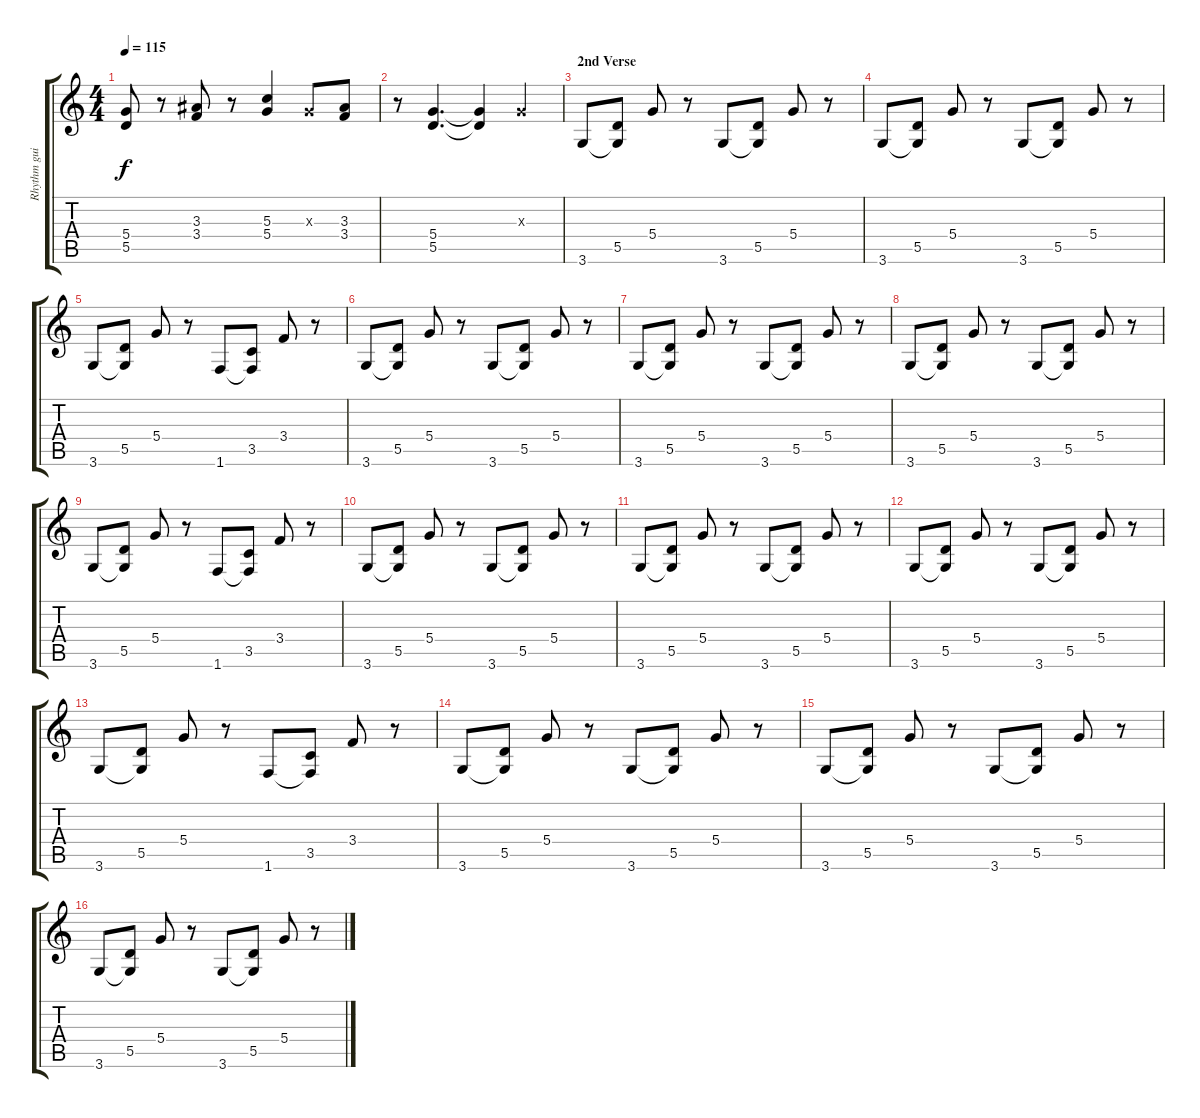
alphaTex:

\track ("Rhythm guitar" "Rhythm gui") {instrument distortionguitar}
\staff {score tabs}
\tuning (E4 B3 G3 D3 A2 E2) {hide}
\ts (4 4)
\tempo 115
\clef g2
\ks c
(5.4 5.5).8{dy f} r.8 (3.3 3.4).8 r.8 (5.3 5.4).4 0.3{x}.8 (3.3 3.4).8 |
r.8 (5.4 5.5).4{d} (5.4{t} 5.5{t}).4 0.3{x}.4 |
\section ("" "2nd Verse")
3.6.8 (5.5 3.6{t}).8 5.4.8 r.8 3.6.8 (5.5 3.6{t}).8 5.4.8 r.8 |
3.6.8 (5.5 3.6{t}).8 5.4.8 r.8 3.6.8 (5.5 3.6{t}).8 5.4.8 r.8 |
3.6.8 (5.5 3.6{t}).8 5.4.8 r.8 1.6.8 (3.5 1.6{t}).8 3.4.8 r.8 |
3.6.8 (5.5 3.6{t}).8 5.4.8 r.8 3.6.8 (5.5 3.6{t}).8 5.4.8 r.8 |
3.6.8 (5.5 3.6{t}).8 5.4.8 r.8 3.6.8 (5.5 3.6{t}).8 5.4.8 r.8 |
3.6.8 (5.5 3.6{t}).8 5.4.8 r.8 3.6.8 (5.5 3.6{t}).8 5.4.8 r.8 |
3.6.8 (5.5 3.6{t}).8 5.4.8 r.8 1.6.8 (3.5 1.6{t}).8 3.4.8 r.8 |
3.6.8 (5.5 3.6{t}).8 5.4.8 r.8 3.6.8 (5.5 3.6{t}).8 5.4.8 r.8 |
3.6.8 (5.5 3.6{t}).8 5.4.8 r.8 3.6.8 (5.5 3.6{t}).8 5.4.8 r.8 |
3.6.8 (5.5 3.6{t}).8 5.4.8 r.8 3.6.8 (5.5 3.6{t}).8 5.4.8 r.8 |
3.6.8 (5.5 3.6{t}).8 5.4.8 r.8 1.6.8 (3.5 1.6{t}).8 3.4.8 r.8 |
3.6.8 (5.5 3.6{t}).8 5.4.8 r.8 3.6.8 (5.5 3.6{t}).8 5.4.8 r.8 |
3.6.8 (5.5 3.6{t}).8 5.4.8 r.8 3.6.8 (5.5 3.6{t}).8 5.4.8 r.8 |
3.6.8 (5.5 3.6{t}).8 5.4.8 r.8 3.6.8 (5.5 3.6{t}).8 5.4.8 r.8
